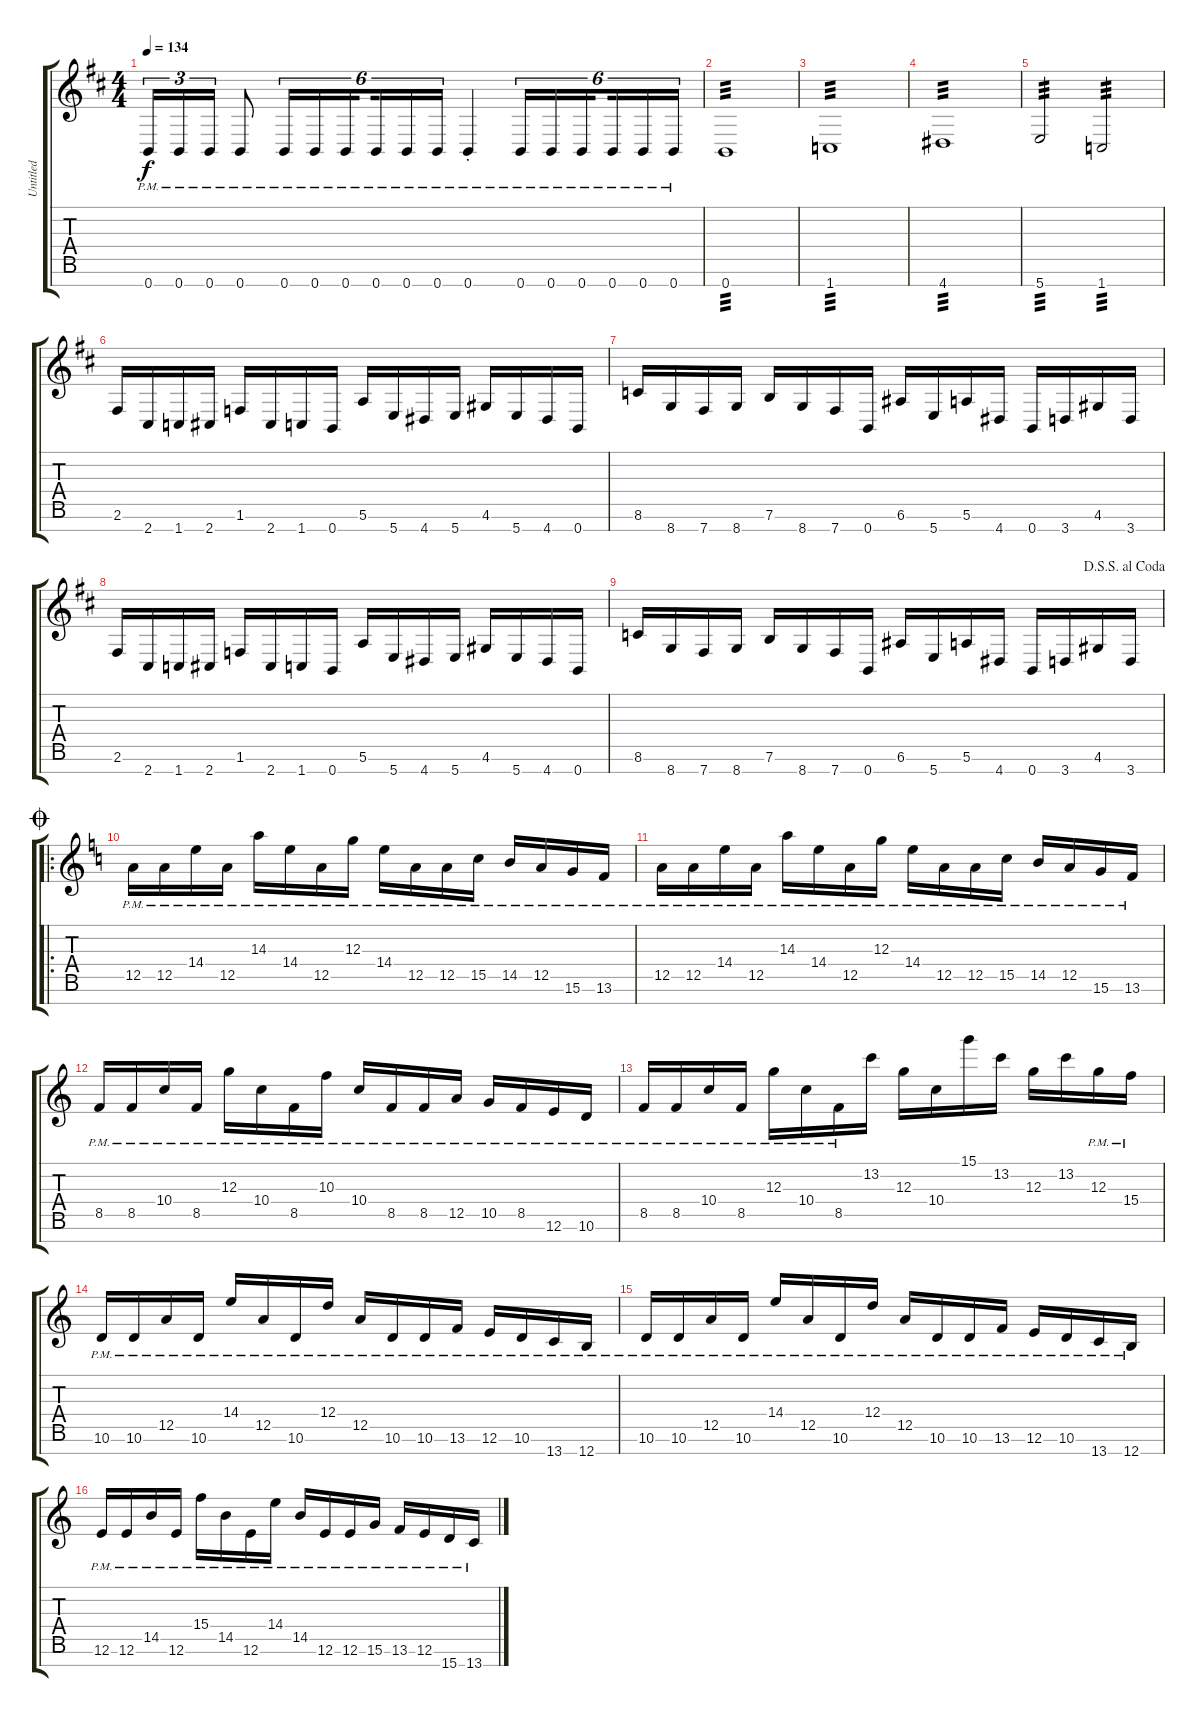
\track ("Untitled" "Untitled") {instrument distortionguitar}
\staff {score tabs}
\tuning (E4 B3 G3 D3 A2 E2 B1) {hide}
\ts (4 4)
\tempo 134
\clef g2
\ks d
0.7{pm}.16{tu (3 2) dy f} 0.7{pm}.16{tu (3 2)} 0.7{pm}.16{tu (3 2)} 0.7{pm}.8 0.7{pm}.16{tu (6 4)} 0.7{pm}.16{tu (6 4)} 0.7{pm}.16{tu (6 4) beam splitsecondary} 0.7{pm}.16{tu (6 4)} 0.7{pm}.16{tu (6 4)} 0.7{pm}.16{tu (6 4)} 0.7{pm st}.4 0.7{pm}.16{tu (6 4)} 0.7{pm}.16{tu (6 4)} 0.7{pm}.16{tu (6 4) beam splitsecondary} 0.7{pm}.16{tu (6 4)} 0.7{pm}.16{tu (6 4)} 0.7{pm}.16{tu (6 4)} |
0.7.1{tp 3} |
1.7.1{tp 3} |
4.7.1{tp 3} |
5.7.2{tp 3} 1.7.2{tp 3} |
2.6.16 2.7.16 1.7.16 2.7.16 1.6.16 2.7.16 1.7.16 0.7.16 5.6.16 5.7.16 4.7.16 5.7.16 4.6.16 5.7.16 4.7.16 0.7.16 |
8.6.16 8.7.16 7.7.16 8.7.16 7.6.16 8.7.16 7.7.16 0.7.16 6.6.16 5.7.16 5.6.16 4.7.16 0.7.16 3.7.16 4.6.16 3.7.16 |
2.6.16 2.7.16 1.7.16 2.7.16 1.6.16 2.7.16 1.7.16 0.7.16 5.6.16 5.7.16 4.7.16 5.7.16 4.6.16 5.7.16 4.7.16 0.7.16 |
\jump dalsegnosegnoalcoda
8.6.16 8.7.16 7.7.16 8.7.16 7.6.16 8.7.16 7.7.16 0.7.16 6.6.16 5.7.16 5.6.16 4.7.16 0.7.16 3.7.16 4.6.16 3.7.16 |
\ro
\jump coda
\ks c
12.5{pm}.16 12.5{pm}.16 14.4{pm}.16 12.5{pm}.16 14.3{pm}.16 14.4{pm}.16 12.5{pm}.16 12.3{pm}.16 14.4{pm}.16 12.5{pm}.16 12.5{pm}.16 15.5{pm}.16 14.5{pm}.16 12.5{pm}.16 15.6{pm}.16 13.6{pm}.16 |
12.5{pm}.16 12.5{pm}.16 14.4{pm}.16 12.5{pm}.16 14.3{pm}.16 14.4{pm}.16 12.5{pm}.16 12.3{pm}.16 14.4{pm}.16 12.5{pm}.16 12.5{pm}.16 15.5{pm}.16 14.5{pm}.16 12.5{pm}.16 15.6{pm}.16 13.6{pm}.16 |
8.5{pm}.16 8.5{pm}.16 10.4{pm}.16 8.5{pm}.16 12.3{pm}.16 10.4{pm}.16 8.5{pm}.16 10.3{pm}.16 10.4{pm}.16 8.5{pm}.16 8.5{pm}.16 12.5{pm}.16 10.5{pm}.16 8.5{pm}.16 12.6{pm}.16 10.6{pm}.16 |
8.5{pm}.16 8.5{pm}.16 10.4{pm}.16 8.5{pm}.16 12.3{pm}.16 10.4{pm}.16 8.5{pm}.16 13.2.16 12.3.16 10.4.16 15.1.16 13.2.16 12.3.16 13.2.16 12.3{pm}.16 15.4{pm}.16 |
10.6{pm}.16 10.6{pm}.16 12.5{pm}.16 10.6{pm}.16 14.4{pm}.16 12.5{pm}.16 10.6{pm}.16 12.4{pm}.16 12.5{pm}.16 10.6{pm}.16 10.6{pm}.16 13.6{pm}.16 12.6{pm}.16 10.6{pm}.16 13.7{pm}.16 12.7{pm}.16 |
10.6{pm}.16 10.6{pm}.16 12.5{pm}.16 10.6{pm}.16 14.4{pm}.16 12.5{pm}.16 10.6{pm}.16 12.4{pm}.16 12.5{pm}.16 10.6{pm}.16 10.6{pm}.16 13.6{pm}.16 12.6{pm}.16 10.6{pm}.16 13.7{pm}.16 12.7{pm}.16 |
12.6{pm}.16 12.6{pm}.16 14.5{pm}.16 12.6{pm}.16 15.4{pm}.16 14.5{pm}.16 12.6{pm}.16 14.4{pm}.16 14.5{pm}.16 12.6{pm}.16 12.6{pm}.16 15.6{pm}.16 13.6{pm}.16 12.6{pm}.16 15.7{pm}.16 13.7{pm}.16
